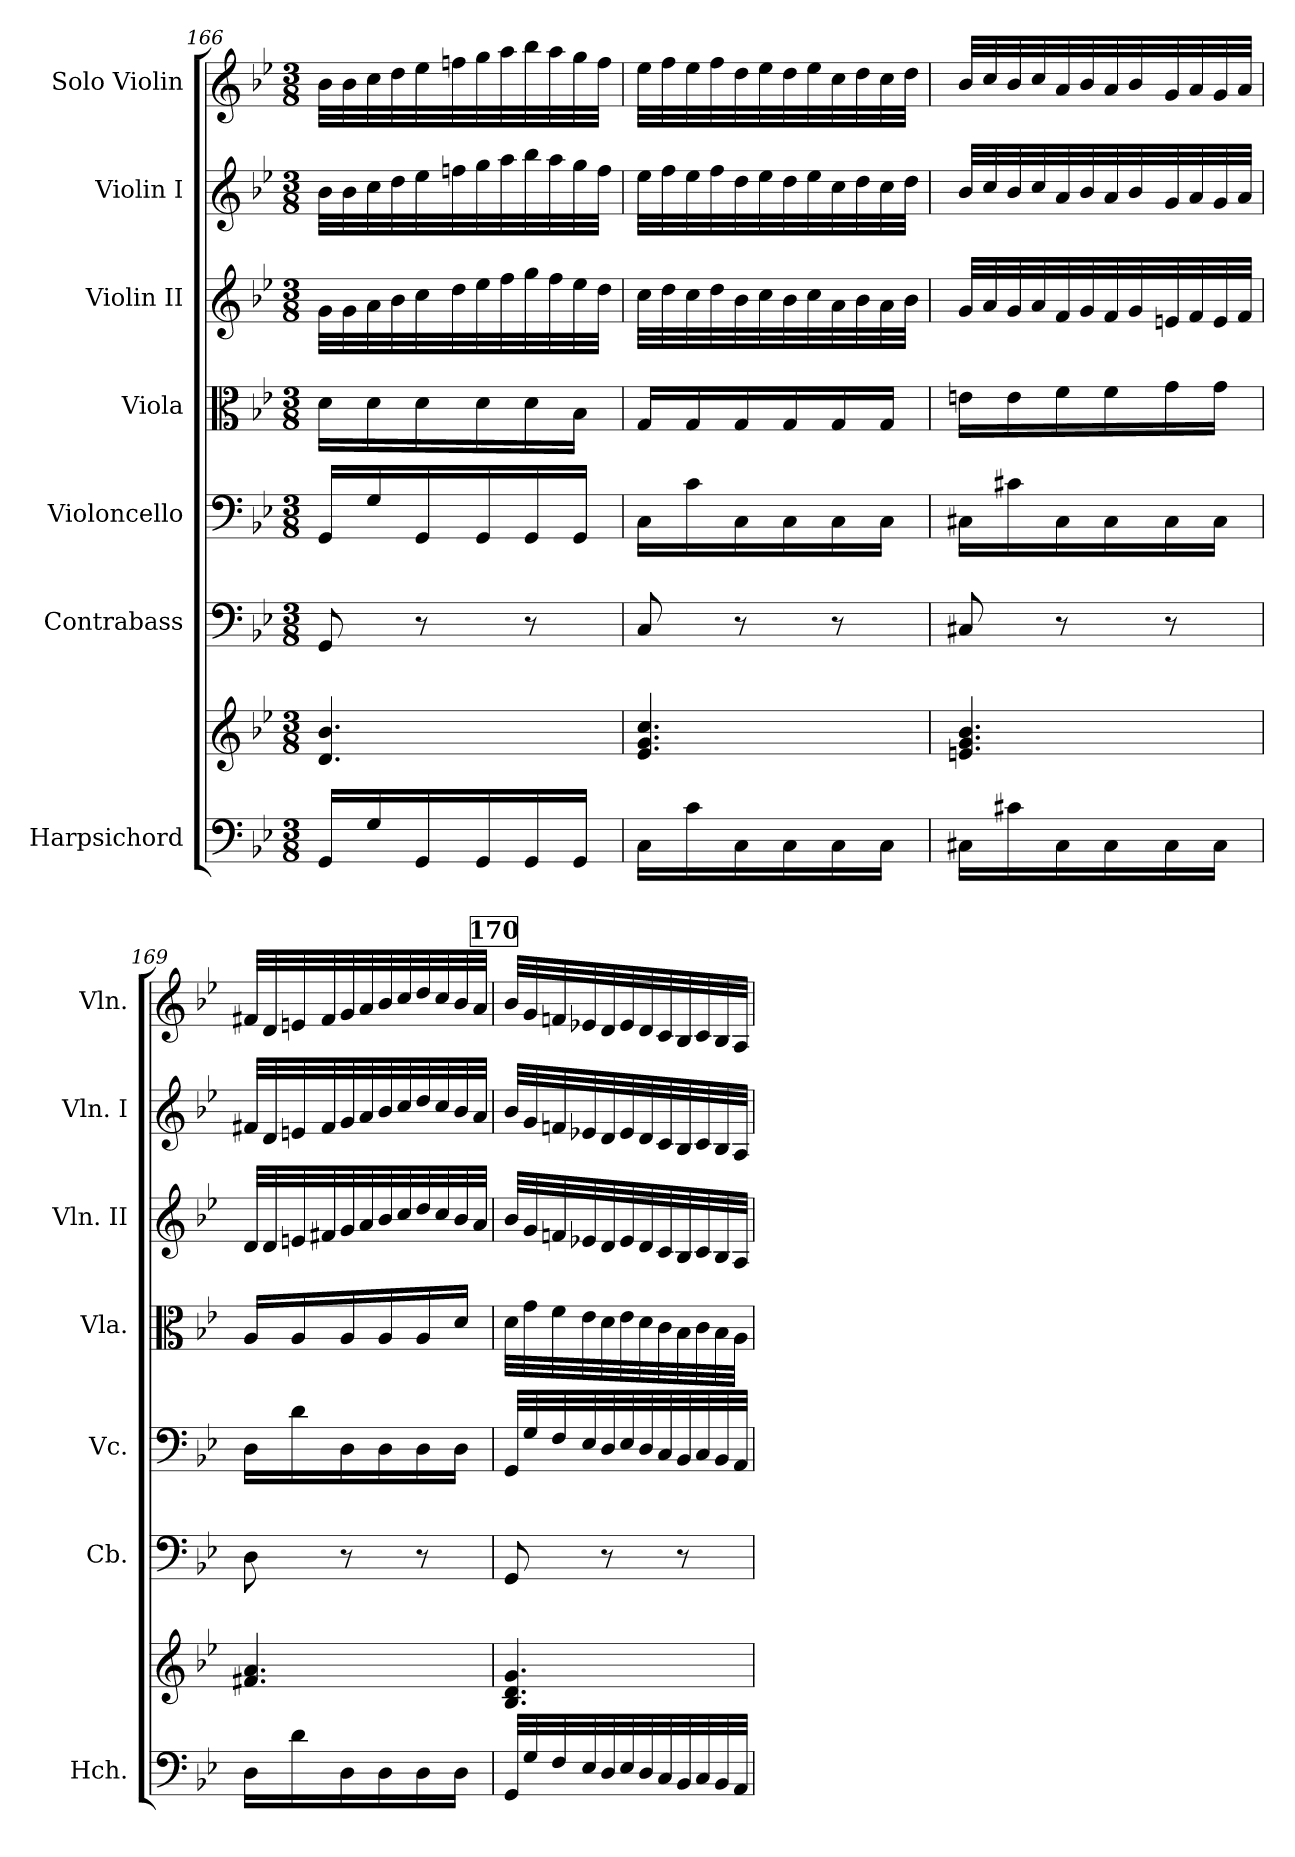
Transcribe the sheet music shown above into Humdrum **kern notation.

**kern	**kern	**kern	**kern	**kern	**kern	**kern	**kern
*part7	*part7	*part6	*part5	*part4	*part3	*part2	*part1
*staff8	*staff7	*staff6	*staff5	*staff4	*staff3	*staff2	*staff1
*I"Harpsichord	*	*I"Contrabass	*I"Violoncello	*I"Viola	*I"Violin II	*I"Violin I	*I"Solo Violin
*I'Hch.	*	*I'Cb.	*I'Vc.	*I'Vla.	*I'Vln. II	*I'Vln. I	*I'Vln.
!!LO:PB:g=z
*clefF4	*clefG2	*clefF4	*clefF4	*clefC3	*clefG2	*clefG2	*clefG2
*	*	*ITrd7c12	*	*	*	*	*
*k[b-e-]	*k[b-e-]	*k[b-e-]	*k[b-e-]	*k[b-e-]	*k[b-e-]	*k[b-e-]	*k[b-e-]
*M3/8	*M3/8	*M3/8	*M3/8	*M3/8	*M3/8	*M3/8	*M3/8
=166	=166	=166	=166	=166	=166	=166	=166
16GG/LL	4.d/ 4.b-/	8GGG/	16GG/LL	16d\LL	32g\LLL	32b-\LLL	32b-\LLL
.	.	.	.	.	32g\	32b-\	32b-\
16G/	.	.	16G/	16d\	32a\	32cc\	32cc\
.	.	.	.	.	32b-\	32dd\	32dd\
16GG/	.	8r	16GG/	16d\	32cc\	32ee-\	32ee-\
.	.	.	.	.	32dd\	32ffn\	32ffn\
16GG/	.	.	16GG/	16d\	32ee-\	32gg\	32gg\
.	.	.	.	.	32ff\	32aa\	32aa\
16GG/	.	8r	16GG/	16d\	32gg\	32bb-\	32bb-\
.	.	.	.	.	32ff\	32aa\	32aa\
16GG/JJ	.	.	16GG/JJ	16B-\JJ	32ee-\	32gg\	32gg\
.	.	.	.	.	32dd\JJJ	32ff\JJJ	32ff\JJJ
=167	=167	=167	=167	=167	=167	=167	=167
16C\LL	4.e-/ 4.g/ 4.cc/	8CC/	16C\LL	16G/LL	32cc\LLL	32ee-\LLL	32ee-\LLL
.	.	.	.	.	32dd\	32ff\	32ff\
16c\	.	.	16c\	16G/	32cc\	32ee-\	32ee-\
.	.	.	.	.	32dd\	32ff\	32ff\
16C\	.	8r	16C\	16G/	32b-\	32dd\	32dd\
.	.	.	.	.	32cc\	32ee-\	32ee-\
16C\	.	.	16C\	16G/	32b-\	32dd\	32dd\
.	.	.	.	.	32cc\	32ee-\	32ee-\
16C\	.	8r	16C\	16G/	32a\	32cc\	32cc\
.	.	.	.	.	32b-\	32dd\	32dd\
16C\JJ	.	.	16C\JJ	16G/JJ	32a\	32cc\	32cc\
.	.	.	.	.	32b-\JJJ	32dd\JJJ	32dd\JJJ
=168	=168	=168	=168	=168	=168	=168	=168
16C#X\LL	4.en/ 4.g/ 4.b-/	8CC#X/	16C#X\LL	16en\LL	32g/LLL	32b-/LLL	32b-/LLL
.	.	.	.	.	32a/	32cc/	32cc/
16c#X\	.	.	16c#X\	16e\	32g/	32b-/	32b-/
.	.	.	.	.	32a/	32cc/	32cc/
16C#\	.	8r	16C#\	16f\	32f/	32a/	32a/
.	.	.	.	.	32g/	32b-/	32b-/
16C#\	.	.	16C#\	16f\	32f/	32a/	32a/
.	.	.	.	.	32g/	32b-/	32b-/
16C#\	.	8r	16C#\	16g\	32en/	32g/	32g/
.	.	.	.	.	32f/	32a/	32a/
16C#\JJ	.	.	16C#\JJ	16g\JJ	32e/	32g/	32g/
.	.	.	.	.	32f/JJJ	32a/JJJ	32a/JJJ
!!LO:PB:g=z
=169	=169	=169	=169	=169	=169	=169	=169
16D\LL	4.f#X/ 4.a/	8DD\	16D\LL	16A/LL	32d/LLL	32f#X/LLL	32f#X/LLL
.	.	.	.	.	32d/	32d/	32d/
16d\	.	.	16d\	16A/	32en/	32en/	32en/
.	.	.	.	.	32f#X/	32f#/	32f#/
16D\	.	8r	16D\	16A/	32g/	32g/	32g/
.	.	.	.	.	32a/	32a/	32a/
16D\	.	.	16D\	16A/	32b-/	32b-/	32b-/
.	.	.	.	.	32cc/	32cc/	32cc/
16D\	.	8r	16D\	16A/	32dd/	32dd/	32dd/
.	.	.	.	.	32cc/	32cc/	32cc/
16D\JJ	.	.	16D\JJ	16d/JJ	32b-/	32b-/	32b-/
.	.	.	.	.	32a/JJJ	32a/JJJ	32a/JJJ
!!LO:REH:place=s1:a:B:fs=14:t=170
=170	=170	=170	=170	=170	=170	=170	=170
32GG/LLL	4.B-/ 4.d/ 4.g/	8GGG/	32GG/LLL	32d\LLL	32b-/LLL	32b-/LLL	32b-/LLL
32G/	.	.	32G/	32g\	32g/	32g/	32g/
32F/	.	.	32F/	32f\	32fn/	32fn/	32fn/
32E-/	.	.	32E-/	32e-\	32e-X/	32e-X/	32e-X/
32D/	.	8r	32D/	32d\	32d/	32d/	32d/
32E-/	.	.	32E-/	32e-\	32e-/	32e-/	32e-/
32D/	.	.	32D/	32d\	32d/	32d/	32d/
32C/	.	.	32C/	32c\	32c/	32c/	32c/
32BB-/	.	8r	32BB-/	32B-\	32B-/	32B-/	32B-/
32C/	.	.	32C/	32c\	32c/	32c/	32c/
32BB-/	.	.	32BB-/	32B-\	32B-/	32B-/	32B-/
32AA/JJJ	.	.	32AA/JJJ	32A\JJJ	32A/JJJ	32A/JJJ	32A/JJJ
=	=	=	=	=	=	=	=
*-	*-	*-	*-	*-	*-	*-	*-
